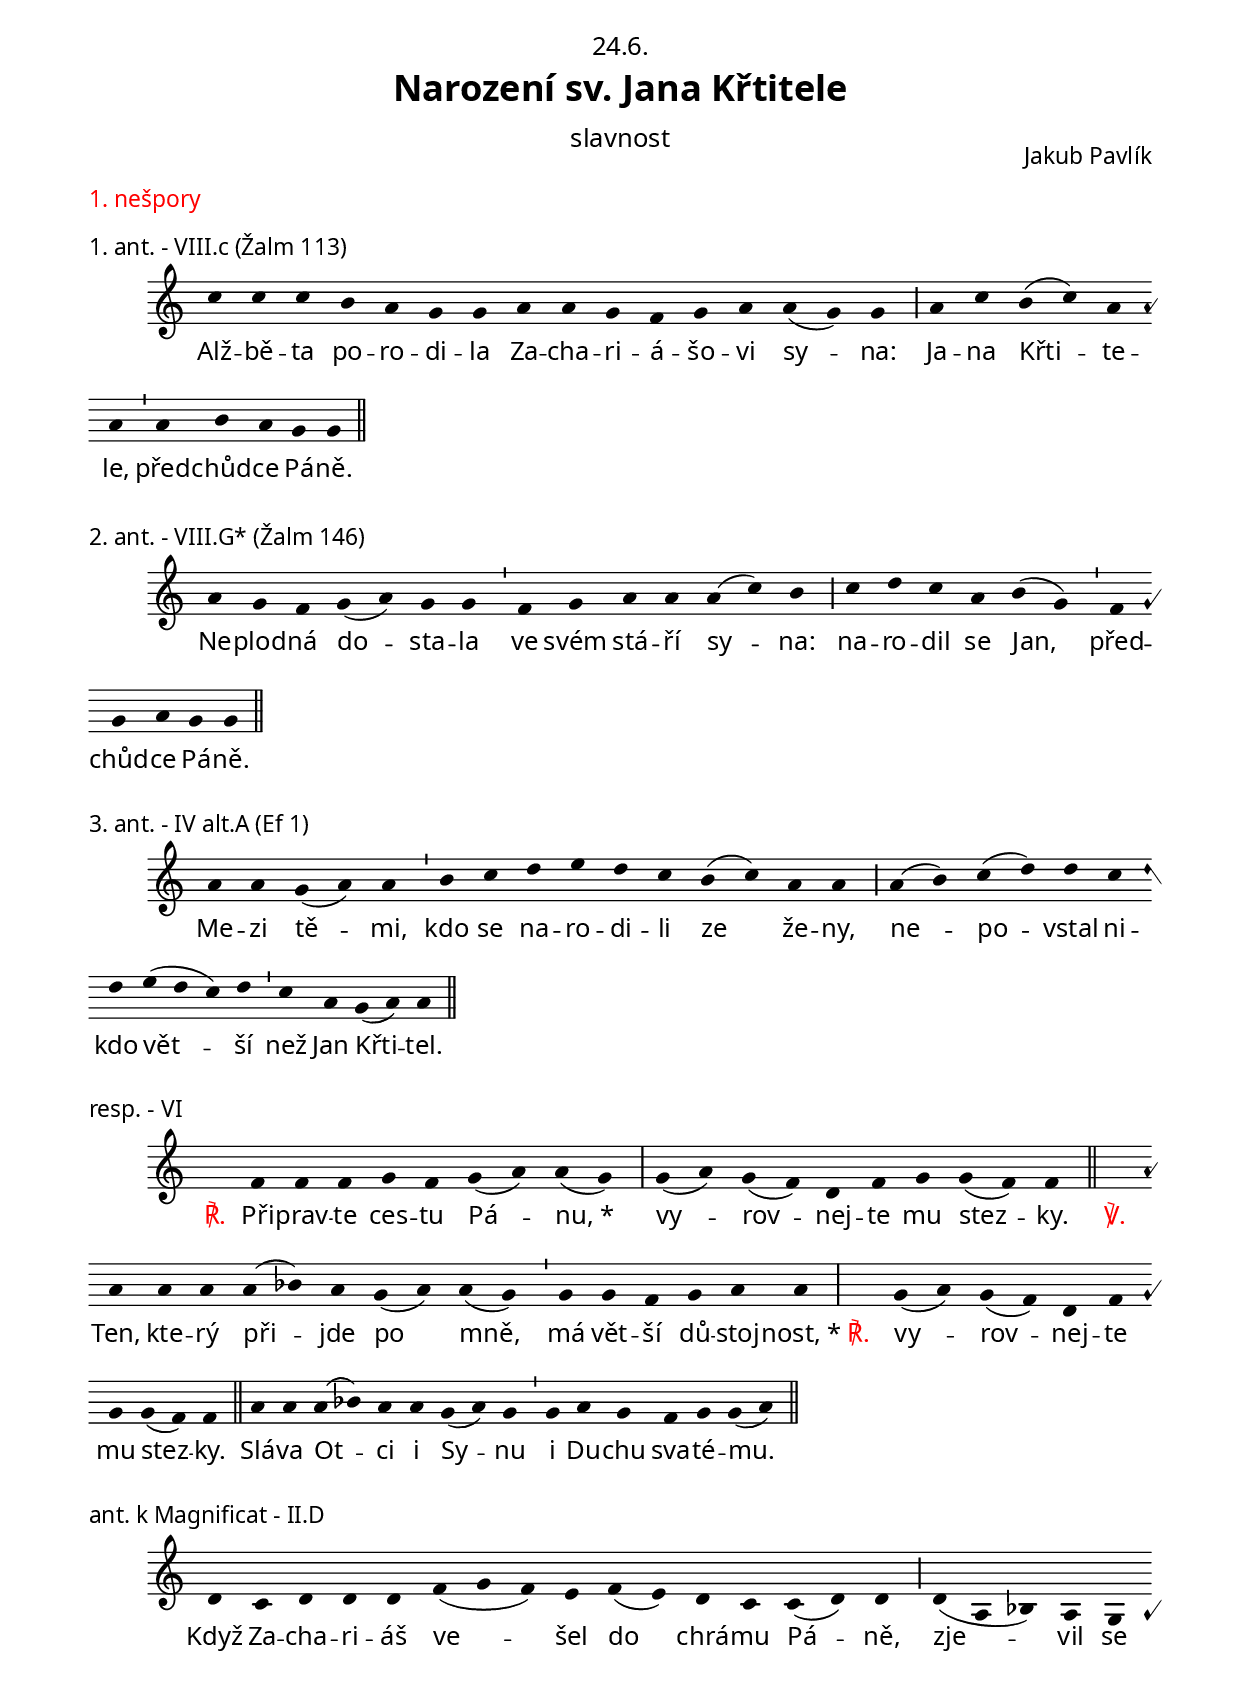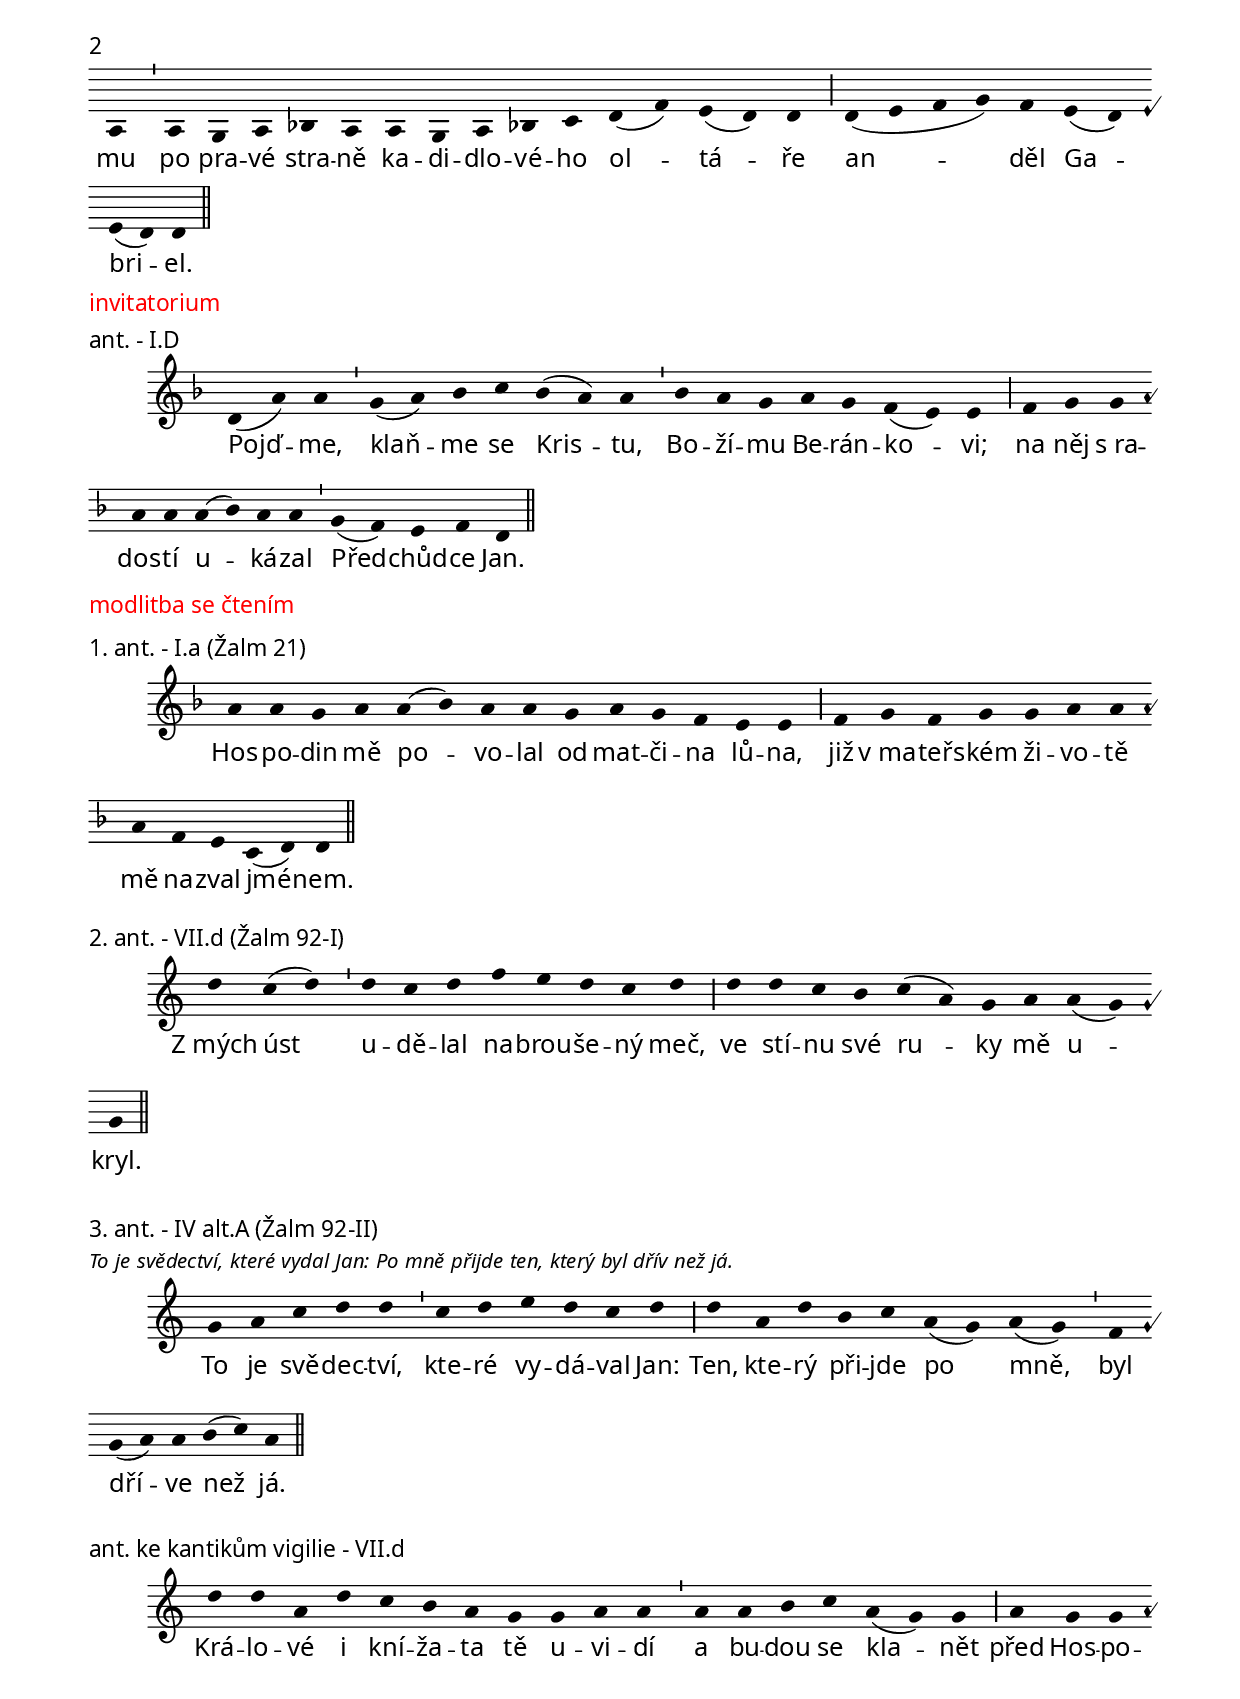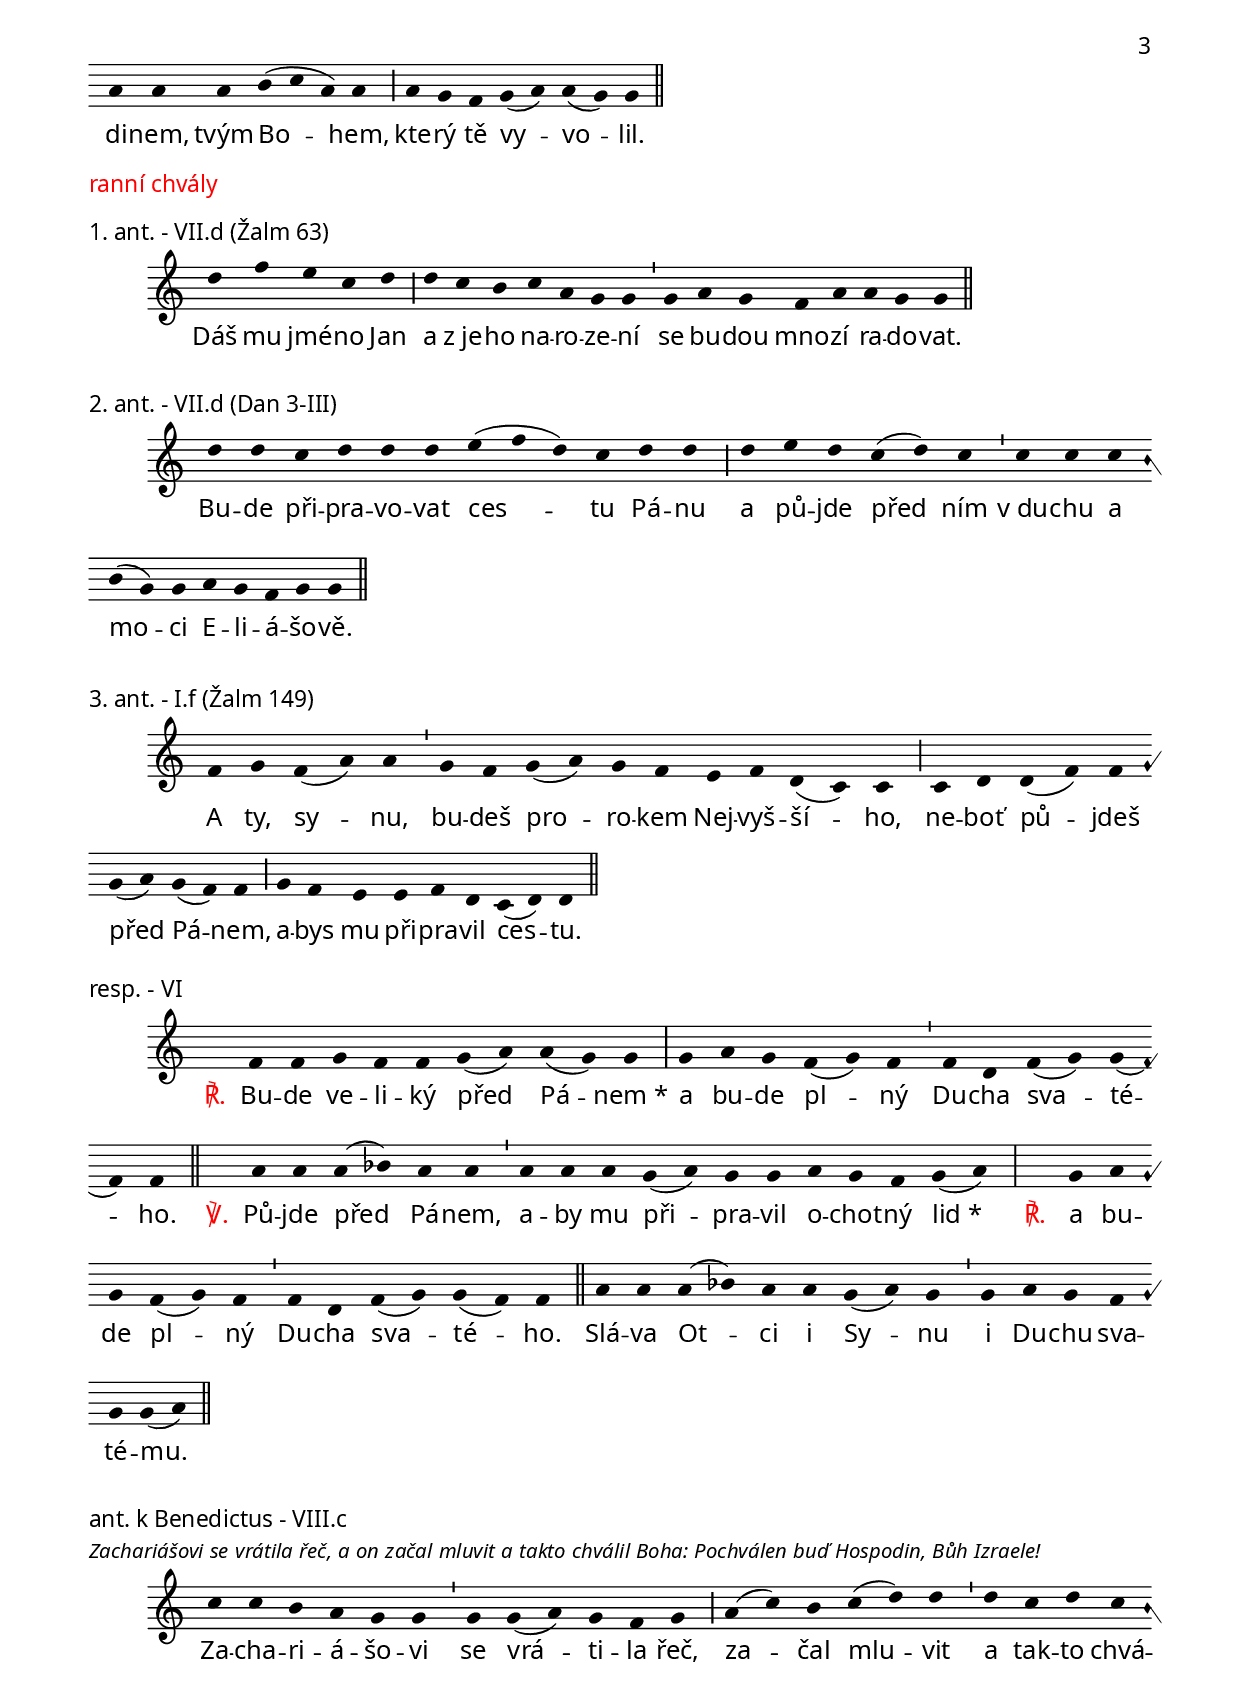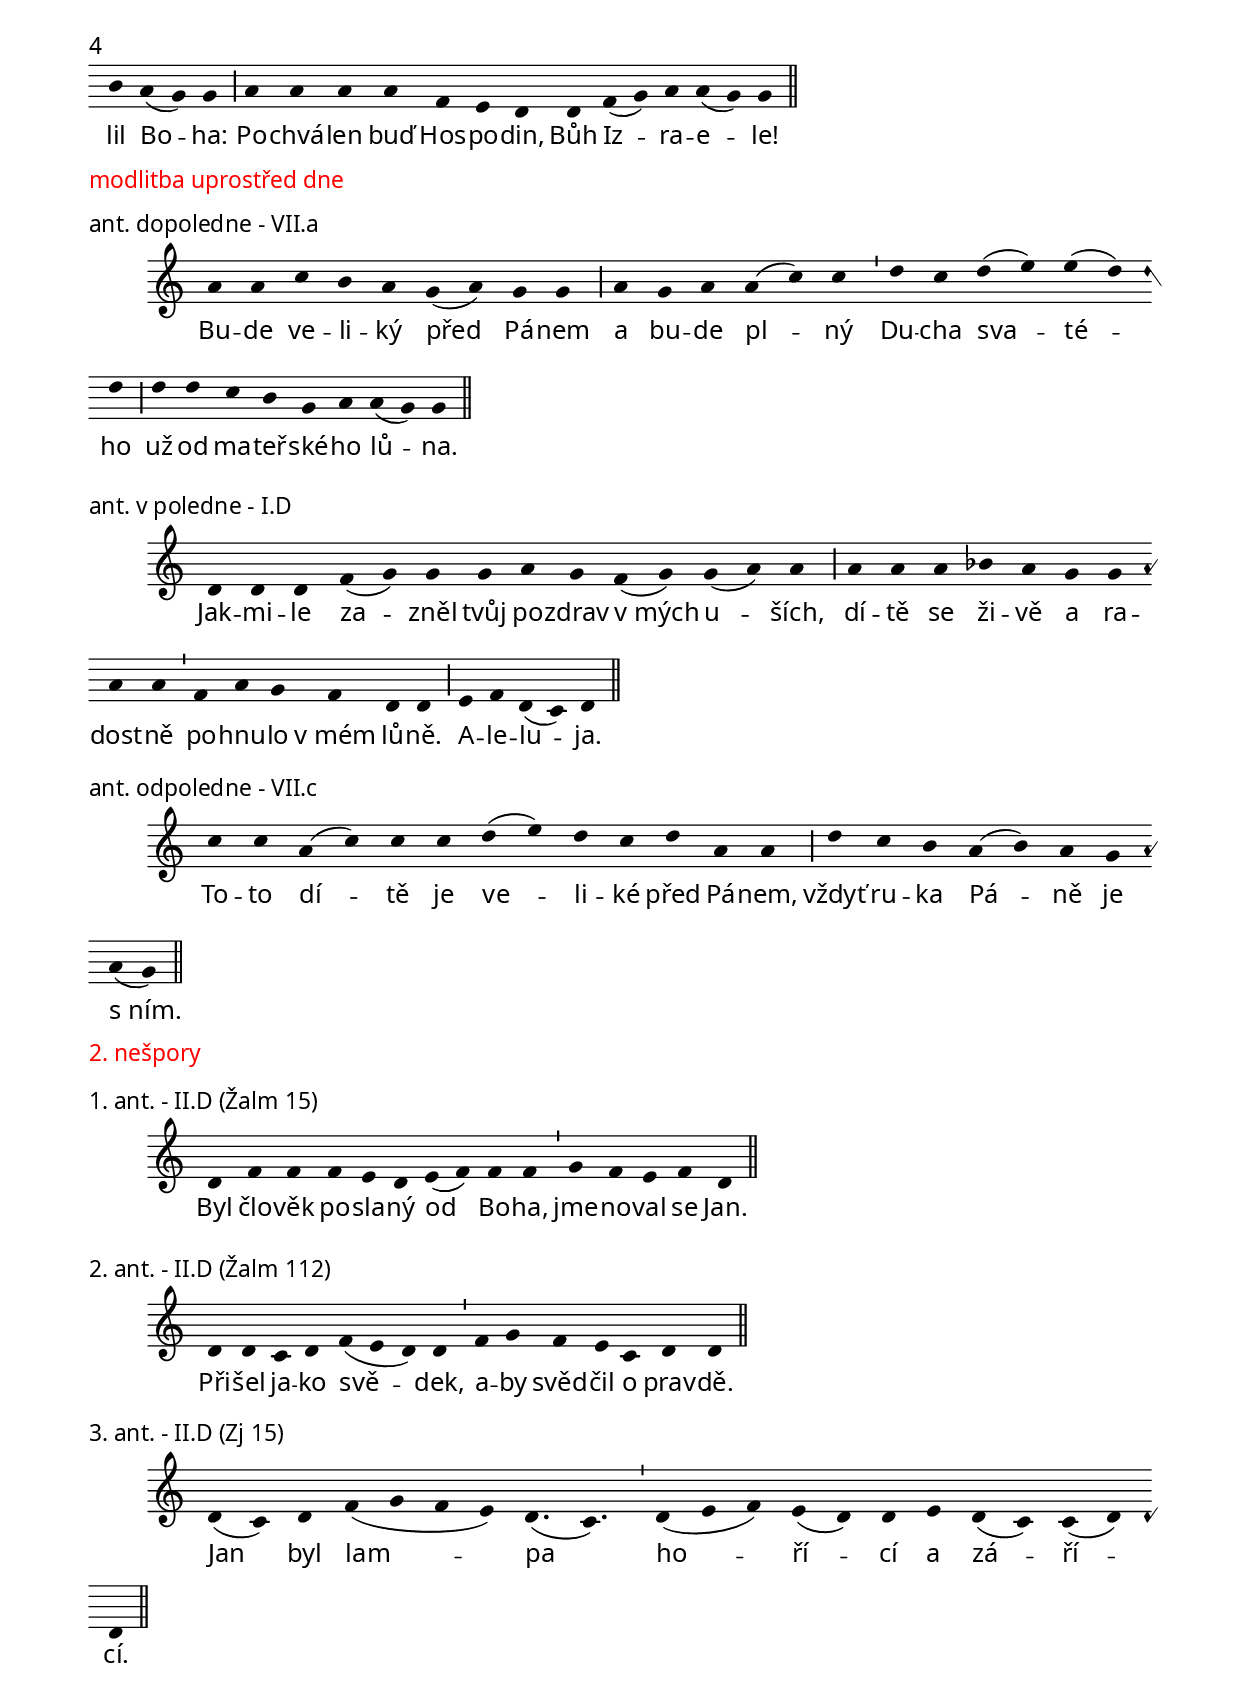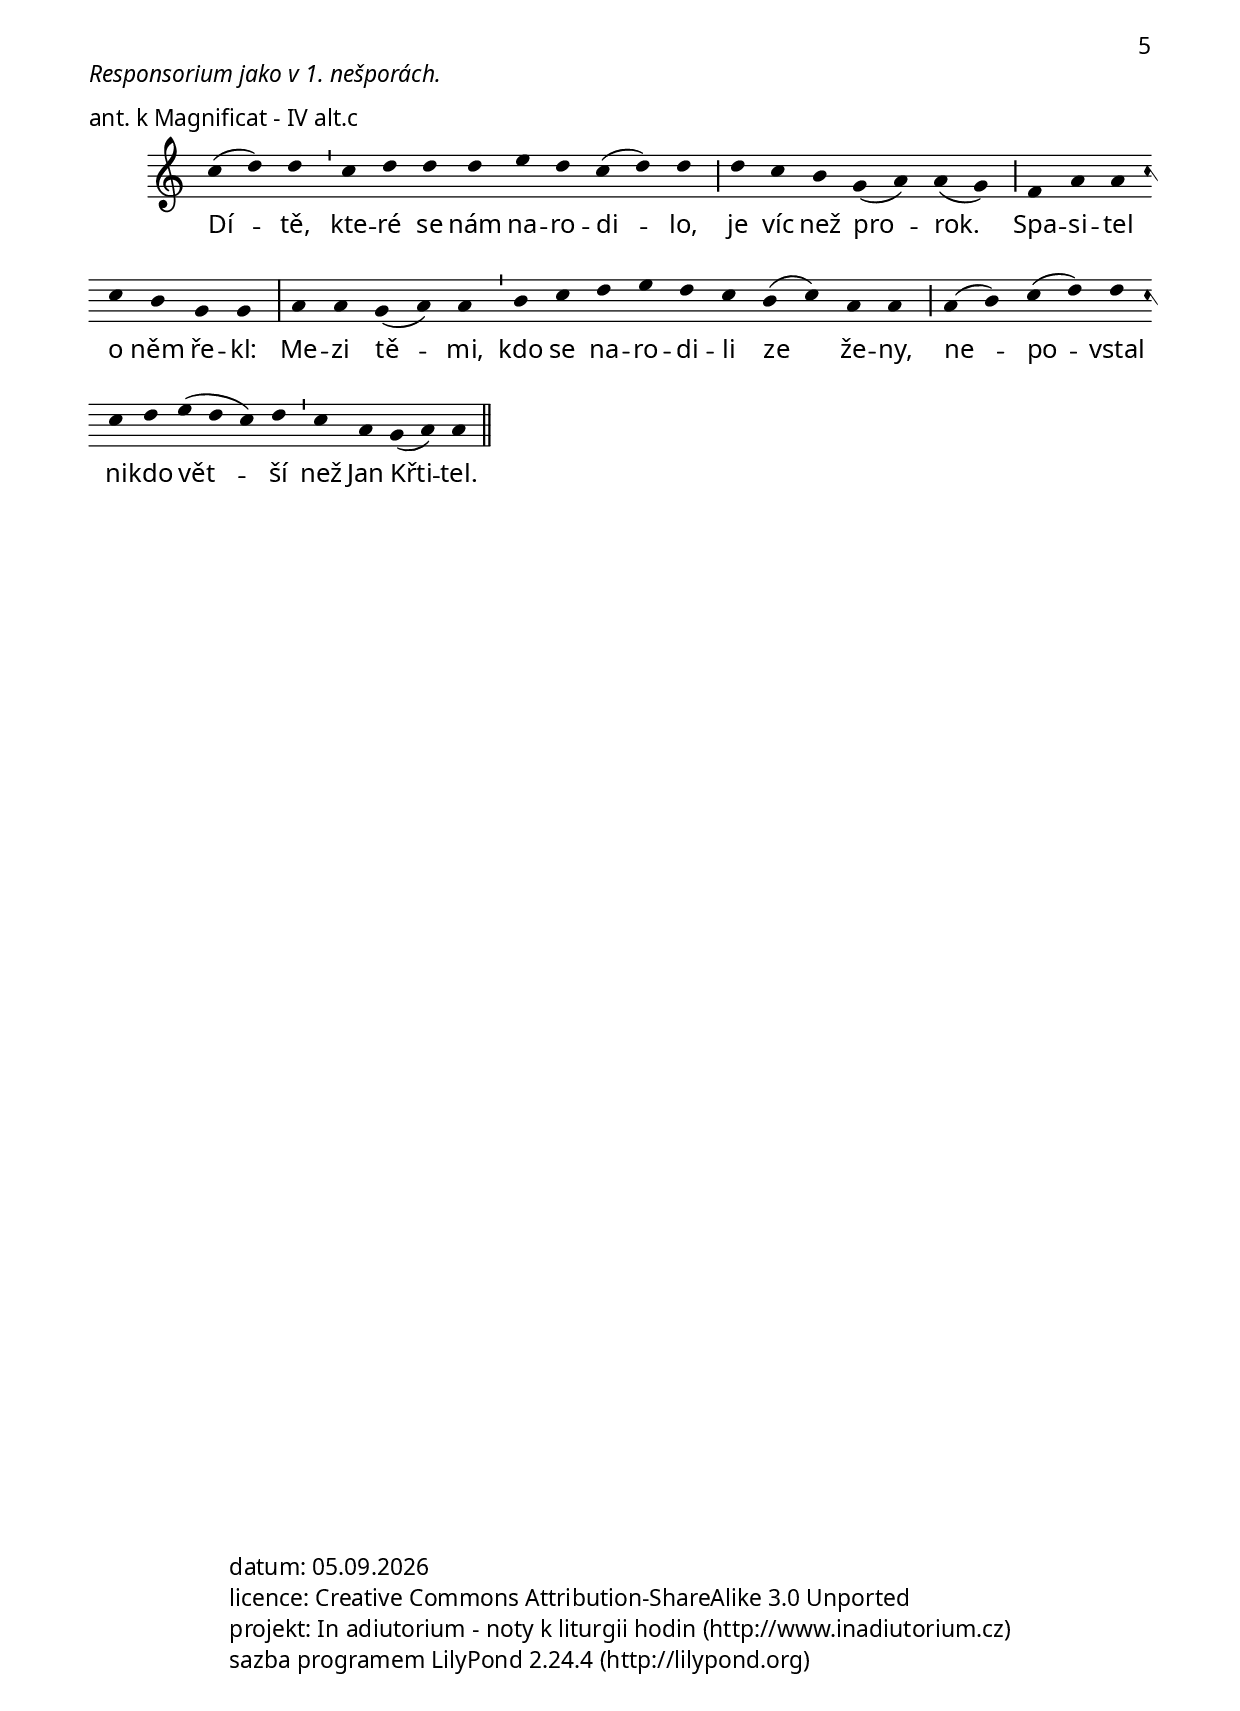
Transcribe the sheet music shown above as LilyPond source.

\version "2.15.37"

\include "../spolecne.ly"
\include "../dilyresponsorii.ly"

\header {
  title = \markup\titleSvatek
            "Narození sv. Jana Křtitele"
            slavnost
            24.6.
  composer = "Jakub Pavlík"
}



\markup {\nadpisHodinka {"1. nešpory"}}

\score {
  \relative c'' {
    \choralniRezim
    c4 c c b a g g a a g f g a a( g) g \barMaior
    a c b( c) a a \barMin
    a b a g g \barFinalis
  }
  \addlyrics {
    Alž -- bě -- ta po -- ro -- di -- la
    Za -- cha -- ri -- á -- šo -- vi sy -- na:
    Ja -- na Křti -- te -- le,
    před -- chůd -- ce Pá -- ně.
  }
  \header {
    quid = "1. ant."
    modus = "VIII"
    differentia = "c"
    psalmus = "Žalm 113"
    id = "1ne-a1"
    piece = \markup {\sestavTitulek}
  }
}

\score {
  \relative c'' {
    \choralniRezim
    a4 g f g( a) g g \barMin
    f g a a a( c) b \barMaior
    c d c a b( g) \barMin
    f g a g g \barFinalis
  }
  \addlyrics {
    Ne -- plod -- ná do -- sta -- la
    ve svém stá -- ří sy -- na:
    na -- ro -- dil se Jan,
    před -- chůd -- ce Pá -- ně.
  }
  \header {
    quid = "2. ant."
    modus = "VIII"
    differentia = "G*"
    psalmus = "Žalm 146"
    id = "1ne-a2"
    piece = \markup {\sestavTitulek}
  }
}

\score {
  \relative c'' {
    \choralniRezim
    a4 a g( a) a \barMin
    b c d e d c b( c) a a \barMaior
    a( b) c( d) d c d e( d c) d \barMin
    c a g( a) a \barFinalis
  }
  \addlyrics {
    Me -- zi tě -- mi,
    kdo se na -- ro -- di -- li ze že -- ny,
    ne -- po -- vstal ni -- kdo vět -- ší
    než Jan Křti -- tel.
  }
  \header {
    quid = "3. ant."
    modus = "IV alt"
    differentia = "A"
    psalmus = "Ef 1"
    id = "1ne-a3"
    piece = \markup {\sestavTitulek}
  }
}

\score {
  \relative c' {
    \choralniRezim

    % R
    \neviditelna f
    f4 f f g f g( a) a( g) \barMax
    g( a) g( f) d f g g( f) f \barFinalis
    % V
    \neviditelna a
    a4 a a a( bes) a g( a) a( g) \barMin g g f g a a \barMax
    % R
    \neviditelna a
    g( a) g( f) d f g g( f) f \barFinalis
    % Slava
    \respVIdoxologie \barFinalis
  }
  \addlyrics {
    \Response Při -- prav -- te ces -- tu Pá -- nu,_*
    vy -- rov -- nej -- te mu stez -- ky.
    \Verse Ten, kte -- rý při -- jde po mně, má vět -- ší dů -- stoj -- nost,_*
    \Response vy -- rov -- nej -- te mu stez -- ky.
    \textRespDoxologie
  }
  \header {
    quid = "resp."
    modus = "VI"
    id = "1ne-resp"
    piece = \markup {\sestavTitulekResp}
  }
}

\score {
  \relative c' {
    \choralniRezim
    d4 c d d d f( g f) e f( e) d c c( d) d \barMaior
    d( a bes) a g a \barMin
    a g a bes a a g a bes c d( f) e( d) d \barMaior
    d( e f g) f e( d) e( d) d \barFinalis
  }
  \addlyrics {
    Když Za -- cha -- ri -- áš ve -- šel do chrá -- mu Pá -- ně,
    zje -- vil se mu
    po pra -- vé stra -- ně ka -- di -- dlo -- vé -- ho ol -- tá -- ře
    an -- děl Ga -- bri -- el.
  }
  \header {
    quid = "ant. k Magnificat"
    modus = "II"
    differentia = "D"
    psalmus = ""
    id = "1ne-amag"
    piece = \markup {\sestavTitulekBezZalmu}
  }
}

\markup {\nadpisHodinka {"invitatorium"}}

\score {
  \relative c' {
    \choralniRezim
    \key f \major
    d4( a') a \barMin g( a) bes c bes( a) a \barMin
    bes a g a g f( e) e \barMaior
    f g g a a a( bes) a a \barMin
    g( f) e f d \barFinalis
  }
  \addlyrics {
    Pojď -- me, klaň -- me se Kris -- tu,
    Bo -- ží -- mu Be -- rán -- ko -- vi;
    na něj s_ra -- dos -- tí u -- ká -- zal
    Před -- chůd -- ce Jan.
  }
  \header {
    quid = "ant."
    modus = "I"
    differentia = "D"
    psalmus = ""
    id = "invit"
    piece = \markup {\sestavTitulekBezZalmu}
  }
}

\markup {\nadpisHodinka {"modlitba se čtením"}}

\score {
  \relative c'' {
    \key f \major
    \choralniRezim
    a4 a g a a( bes) a a
    g a g f e e \barMaior
    f g f g g a a a f e c( d) d \barFinalis
  }
  \addlyrics {
    Hos -- po -- din mě po -- vo -- lal
    od mat -- či -- na lů -- na,
    již v_ma -- teř -- ském ži -- vo -- tě mě na -- zval jmé -- nem.
  }
  \header {
    quid = "1. ant."
    modus = "I"
    differentia = "a"
    psalmus = "Žalm 21"
    id = "mc-a1"
    piece = \markup {\sestavTitulek}
  }
}

\score {
  \relative c'' {
    \choralniRezim
    d4 c( d) \barMin
    d c d f e d c d \barMaior
    d d c b c( a) g a a( g) g \barFinalis
  }
  \addlyrics {
    Z_mých úst
    u -- dě -- lal na -- brou -- še -- ný meč,
    ve stí -- nu své ru -- ky mě u -- kryl.
  }
  \header {
    quid = "2. ant."
    modus = "VII"
    differentia = "d"
    psalmus = "Žalm 92-I"
    id = "mc-a2"
    piece = \markup {\sestavTitulek}
  }
}

\score {
  \relative c'' {
    \choralniRezim
    g4 a c d d \barMin
    c d e d c d \barMaior
    d a d b c a( g) a( g) \barMin
    f g( a) a b( c) a \barFinalis
  }
  \addlyrics {
    To je svě -- dec -- tví,
    kte -- ré vy -- dá -- val Jan:
    Ten, kte -- rý při -- jde po mně,
    byl dří -- ve než já.
  }
  \header {
    textus_approbatus = "To je svědectví, které vydal Jan:
    Po mně přijde ten, který byl dřív než já."
    quid = "3. ant."
    modus = "IV alt"
    differentia = "A"
    psalmus = "Žalm 92-II"
    fial = "antifony/advent_tyden3.ly#pa-amag"
    id = "mc-a3"
    piece = \markup {\sestavTitulek}
  }
}

\score {
  \relative c'' {
    \choralniRezim
    d4 d a d c b a g g a a \barMin
    a a b c a( g) g \barMaior
    a g g a a a b( c a) a \barMaior
    a g f g( a) a( g) g \barFinalis
  }
  \addlyrics {
    Krá -- lo -- vé i kní -- ža -- ta tě u -- vi -- dí
    a bu -- dou se kla -- nět
    před Hos -- po -- di -- nem, tvým Bo -- hem,
    kte -- rý tě vy -- vo -- lil.
  }
  \header {
    quid = "ant. ke kantikům vigilie"
    modus = "VII"
    differentia = "d"
    psalmus = ""
    id = "mc-avig"
    piece = \markup {\sestavTitulekBezZalmu}
  }
}

\markup {\nadpisHodinka {"ranní chvály"}}

\score {
  \relative c'' {
    \choralniRezim
    d4 f e c d \barMaior
    d c b c a g g \barMin
    g a g f a a g g \barFinalis
  }
  \addlyrics {
    Dáš mu jmé -- no Jan
    a z_je -- ho na -- ro -- ze -- ní
    se bu -- dou mno -- zí ra -- do -- vat.
  }
  \header {
    quid = "1. ant."
    modus = "VII"
    differentia = "d"
    psalmus = "Žalm 63"
    id = "rch-a1"
    piece = \markup {\sestavTitulek}
  }
}

\score {
  \relative c'' {
    \choralniRezim
    d4 d c d d d e( f d) c d d \barMaior
    d e d c( d) c \barMin
    c c c b( g) g a g f g g \barFinalis
  }
  \addlyrics {
    Bu -- de při -- pra -- vo -- vat ces -- tu Pá -- nu
    a pů -- jde před ním
    v_du -- chu a mo -- ci E -- li -- á -- šo -- vě.
  }
  \header {
    quid = "2. ant."
    modus = "VII"
    differentia = "d"
    psalmus = "Dan 3-III"
    id = "rch-a2"
    piece = \markup {\sestavTitulek}
  }
}

\score {
  \relative c' {
    \choralniRezim
    f4 g f( a) a \barMin
    g f g( a) g f e f d( c) c \barMaior
    c d d( f) f g( a) g( f) f \barMaior
    g f e e f d c( d) d \barFinalis
  }
  \addlyrics {
    A ty, sy -- nu,
    bu -- deš pro -- ro -- kem Nej -- vyš -- ší -- ho,
    ne -- boť pů -- jdeš před Pá -- nem,
    a -- bys mu při -- pra -- vil ces -- tu.
  }
  \header {
    quid = "3. ant."
    modus = "I"
    differentia = "f"
    psalmus = "Žalm 149"
    id = "rch-a3"
    piece = \markup {\sestavTitulek}
  }
}

\score {
  \relative c' {
    \choralniRezim

    % R
    \neviditelna f
    f4 f g f f g( a) a( g) g \barMax
    g a g f( g) f \barMin f d f( g) g( f) f \barFinalis
    % V
    \neviditelna a
    a4 a a( bes) a a \barMin a a a g( a) g g a g f g( a) \barMax
    % R
    \neviditelna a
    g a g f( g) f \barMin f d f( g) g( f) f \barFinalis
    % Slava
    \respVIdoxologie \barFinalis
  }
  \addlyrics {
    \Response Bu -- de ve -- li -- ký před Pá -- nem_*
    a bu -- de pl -- ný Du -- cha sva -- té -- ho.
    \Verse Pů -- jde před Pá -- nem,
    a -- by mu při -- pra -- vil o -- chot -- ný lid_*
    \Response a bu -- de pl -- ný Du -- cha sva -- té -- ho.
    \textRespDoxologie
  }
  \header {
    quid = "resp."
    modus = "VI"
    id = "rch-resp"
    piece = \markup {\sestavTitulekResp}
  }
}

\score {
  \relative c'' {
    \choralniRezim
    c4 c b a g g \barMin g g( a) g f g \barMaior
    a( c) b c( d) d \barMin d c d c b a( g) g \barMaior
    a a a a f e d d f( g) a a( g) g \barFinalis
  }
  \addlyrics {
    Za -- cha -- ri -- á -- šo -- vi se vrá -- ti -- la řeč,
    % a on
    za -- čal mlu -- vit a tak -- to chvá -- lil Bo -- ha:
    Po -- chvá -- len buď Hos -- po -- din, Bůh Iz -- ra -- e -- le!
  }
  \header {
    textus_approbatus = "Zachariášovi se vrátila řeč,
    a on začal mluvit a takto chválil Boha:
    Pochválen buď Hospodin, Bůh Izraele!"
    quid = "ant. k Benedictus"
    modus = "VIII"
    differentia = "c"
    psalmus = ""
    id = "rch-aben"
    piece = \markup {\sestavTitulekBezZalmu}
  }
}

\markup {\nadpisHodinka {"modlitba uprostřed dne"}}

\score {
  \relative c'' {
    \choralniRezim
    a4 a c b a g( a) g g \barMaior
    a g a a( c) c \barMin
    d c d( e) e( d) d \barMaior
    d d c b g a a( g) g \barFinalis
  }
  \addlyrics {
    Bu -- de ve -- li -- ký před Pá -- nem
    a bu -- de pl -- ný
    Du -- cha sva -- té -- ho
    už od ma -- teř -- ské -- ho lů -- na.
  }
  \header {
    quid = "ant. dopoledne"
    modus = "VII"
    differentia = "a"
    psalmus = ""
    id = "tercie"
    piece = \markup {\sestavTitulekBezZalmu}
  }
}

\score {
  \relative c' {
    \choralniRezim
    d4 d d f( g) g g a g f( g) g( a) a \barMaior
    a a a bes a g g a a \barMin
    f a g f d d \barMaior

    e f d( c) d \barFinalis
  }
  \addlyrics {
    Jak -- mi -- le za -- zněl tvůj po -- zdrav v_mých u -- ších,
    dí -- tě se ži -- vě a ra -- dost -- ně
    po -- hnu -- lo v_mém lů -- ně.

    A -- le -- lu -- ja.
  }
  \header {
    quid = "ant. v poledne"
    modus = "I"
    differentia = "D"
    psalmus = ""
    fial = "antifony/advent_predvanocni_datum.ly#predvanocni-22-ben"
    id = "sexta"
    piece = \markup {\sestavTitulekBezZalmu}
  }
}

\score {
  \relative c'' {
    \choralniRezim
    c4 c a( c) c c d( e) d c d a a \barMaior
    d c b a( b) a g a( g) \barFinalis
  }
  \addlyrics {
    To -- to dí -- tě je ve -- li -- ké před Pá -- nem,
    vždyť ru -- ka Pá -- ně je s_ním.
  }
  \header {
    quid = "ant. odpoledne"
    modus = "VII"
    differentia = "c"
    psalmus = ""
    id = "nona"
    piece = \markup {\sestavTitulekBezZalmu}
  }
}

\markup {\nadpisHodinka {"2. nešpory"}}

\score {
  \relative c' {
    \choralniRezim
    d4 f f f e d e( f) f f \barMin
    g f e f d \barFinalis
  }
  \addlyrics {
    Byl člo -- věk po -- sla -- ný od Bo -- ha,
    jme -- no -- val se Jan.
  }
  \header {
    quid = "1. ant."
    modus = "II"
    differentia = "D"
    psalmus = "Žalm 15"
    id = "2ne-a1"
    fons = "3. ne adventní, cyklus B, 1. nešp., k Magnificat; jen první půlka"
    fial = "antifony/advent_nedeleB.ly#iiimag1?zacatek"
    piece = \markup {\sestavTitulek}
  }
}

\score {
  \relative c' {
    \choralniRezim
    d4 d c d f( e d) d \barMin
    f g f e c d d \barFinalis
  }
  \addlyrics {
    Při -- šel ja -- ko svě -- dek,
    a -- by svěd -- čil o prav -- dě.
  }
  \header {
    quid = "2. ant."
    modus = "II"
    differentia = "D"
    psalmus = "Žalm 112"
    id = "2ne-a2"
    piece = \markup {\sestavTitulek}
  }
}

\score {
  \relative c' {
    \choralniRezim
    d4( c) d f( g f e) d4.( c) \barMin d4( e f) e( d) d e d( c) c( d) d \barFinalis
  }
  \addlyrics {
    Jan byl lam -- pa ho -- ří -- cí a zá -- ří -- cí.
  }
  \header {
    quid = "3. ant."
    modus = "II"
    differentia = "D"
    psalmus = "Zj 15"
    id = "2ne-a3"
    piece = \markup {\sestavTitulek}
  }
}

\markup\italic{Responsorium jako v 1. nešporách.}

\score {
  \relative c'' {
    \choralniRezim
    c( d) d \barMin c d d d e d c( d) d \barMaior
    d c b g( a) a( g) \barMaior

    f a a c b g g \barMax

    a a g( a) a \barMin
    b c d e d c b( c) a a \barMaior
    a( b) c( d) d c d e( d c) d \barMin
    c a g( a) a \barFinalis
  }
  \addlyrics {
    Dí -- tě, kte -- ré se nám na -- ro -- di -- lo,
    je víc než pro -- rok.

    Spa -- si -- tel o něm ře -- kl:

    Me -- zi tě -- mi,
    kdo se na -- ro -- di -- li ze že -- ny,
    ne -- po -- vstal ni -- kdo vět -- ší
    než Jan Křti -- tel.
  }
  \header {
    quid = "ant. k Magnificat"
    modus = "IV alt"
    differentia = "c"
    psalmus = ""
    id = "2ne-amag"
    fons = "2. část viz 1. nešp, 3. ant."
    fial = "sanktoral/0624narozenikrtitele.ly#1ne-a3?konec=34"
    piece = \markup {\sestavTitulekBezZalmu}
  }
}